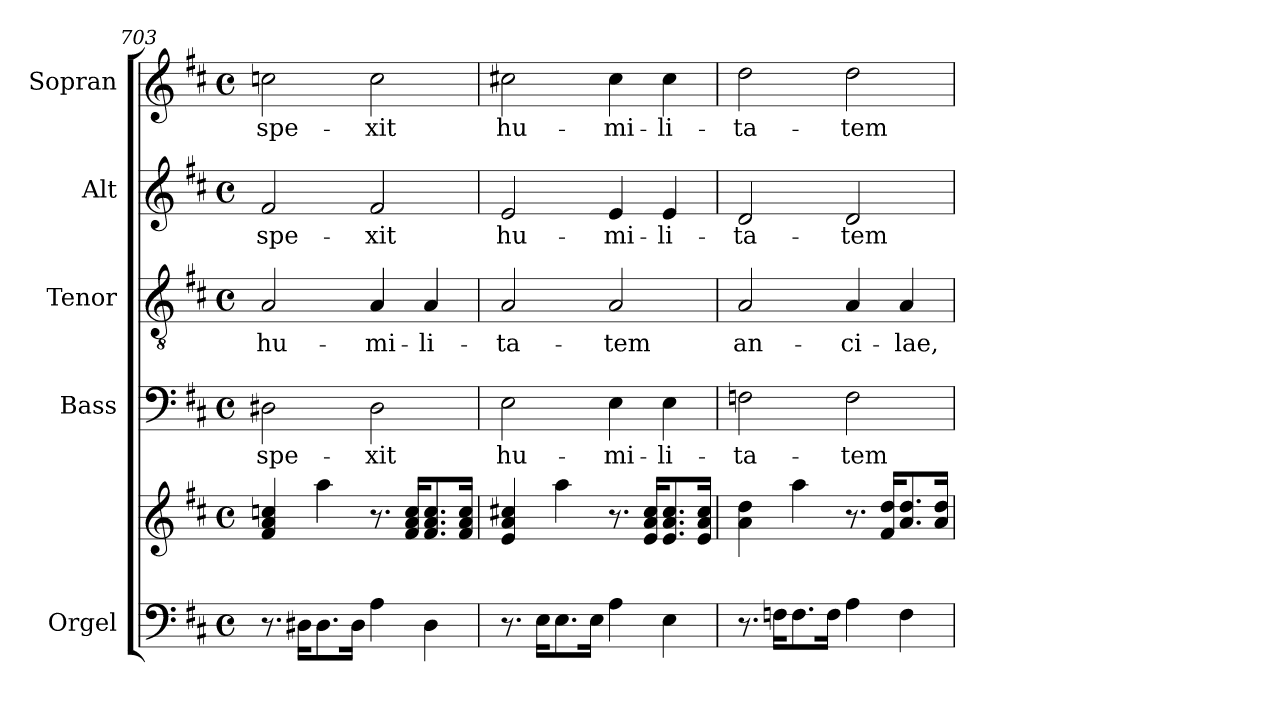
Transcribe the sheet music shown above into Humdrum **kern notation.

**kern	**kern	**kern	**text	**kern	**text	**kern	**text	**kern	**text
*part5	*part5	*part4	*part4	*part3	*part3	*part2	*part2	*part1	*part1
*staff6	*staff5	*staff4	*staff4	*staff3	*staff3	*staff2	*staff2	*staff1	*staff1
*I"Orgel	*	*I"Bass	*	*I"Tenor	*	*I"Alt	*	*I"Sopran	*
*I'Org.	*	*I'B.	*	*I'T.	*	*I'A.	*	*I'S.	*
*clefF4	*clefG2	*clefF4	*	*clefGv2	*	*clefG2	*	*clefG2	*
*k[f#c#]	*k[f#c#]	*k[f#c#]	*	*k[f#c#]	*	*k[f#c#]	*	*k[f#c#]	*
*D:	*D:	*D:	*	*D:	*	*D:	*	*D:	*
*M4/4	*M4/4	*M4/4	*	*M4/4	*	*M4/4	*	*M4/4	*
*met(c)	*met(c)	*met(c)	*	*met(c)	*	*met(c)	*	*met(c)	*
=703	=703	=703	=703	=703	=703	=703	=703	=703	=703
!	!	!	!LO:LY:b	!	!LO:LY:b	!	!LO:LY:b	!	!LO:LY:b
8.r	4f#/ 4a/ 4ccn/	2D#X\	-spe-	2A/	hu-	2f#/	-spe-	2ccn\	-spe-
16D#X\KL	.	.	.	.	.	.	.	.	.
8.D#\	4aa\	.	.	.	.	.	.	.	.
16D#\Jk	.	.	.	.	.	.	.	.	.
!	!	!	!LO:LY:b	!	!LO:LY:b	!	!LO:LY:b	!	!LO:LY:b
4A\	8.r	2D#\	-xit	4A/	-mi-	2f#/	-xit	2cc\	-xit
.	16f#/ 16a/ 16cc/KL	.	.	.	.	.	.	.	.
!	!	!	!	!	!LO:LY:b	!	!	!	!
4D#\	8.f#/ 8.a/ 8.cc/	.	.	4A/	-li-	.	.	.	.
.	16f#/ 16a/ 16cc/Jk	.	.	.	.	.	.	.	.
!!LO:LB:g=z
=704	=704	=704	=704	=704	=704	=704	=704	=704	=704
!	!	!	!LO:LY:b	!	!LO:LY:b	!	!LO:LY:b	!	!LO:LY:b
8.r	4e/ 4a/ 4cc#X/	2E\	hu-	2A/	-ta-	2e/	hu-	2cc#X\	hu-
16E\KL	.	.	.	.	.	.	.	.	.
8.E\	4aa\	.	.	.	.	.	.	.	.
16E\Jk	.	.	.	.	.	.	.	.	.
!	!	!	!LO:LY:b	!	!LO:LY:b	!	!LO:LY:b	!	!LO:LY:b
4A\	8.r	4E\	-mi-	2A/	-tem	4e/	-mi-	4cc#\	-mi-
.	16e/ 16a/ 16cc#/KL	.	.	.	.	.	.	.	.
!	!	!	!LO:LY:b	!	!	!	!LO:LY:b	!	!LO:LY:b
4E\	8.e/ 8.a/ 8.cc#/	4E\	-li-	.	.	4e/	-li-	4cc#\	-li-
.	16e/ 16a/ 16cc#/Jk	.	.	.	.	.	.	.	.
=705	=705	=705	=705	=705	=705	=705	=705	=705	=705
!	!	!	!LO:LY:b	!	!LO:LY:b	!	!LO:LY:b	!	!LO:LY:b
8.r	4a\ 4dd\	2Fn\	-ta-	2A/	an-	2d/	-ta-	2dd\	-ta-
16Fn\KL	.	.	.	.	.	.	.	.	.
8.F\	4aa\	.	.	.	.	.	.	.	.
16F\Jk	.	.	.	.	.	.	.	.	.
!	!	!	!LO:LY:b	!	!LO:LY:b	!	!LO:LY:b	!	!LO:LY:b
4A\	8.r	2F\	-tem	4A/	-ci-	2d/	-tem	2dd\	-tem
.	16f#/ 16dd/KL	.	.	.	.	.	.	.	.
!	!	!	!	!	!LO:LY:b	!	!	!	!
4F\	8.a/ 8.dd/	.	.	4A/	-lae,	.	.	.	.
.	16a/ 16dd/Jk	.	.	.	.	.	.	.	.
=	=	=	=	=	=	=	=	=	=
*-	*-	*-	*-	*-	*-	*-	*-	*-	*-
